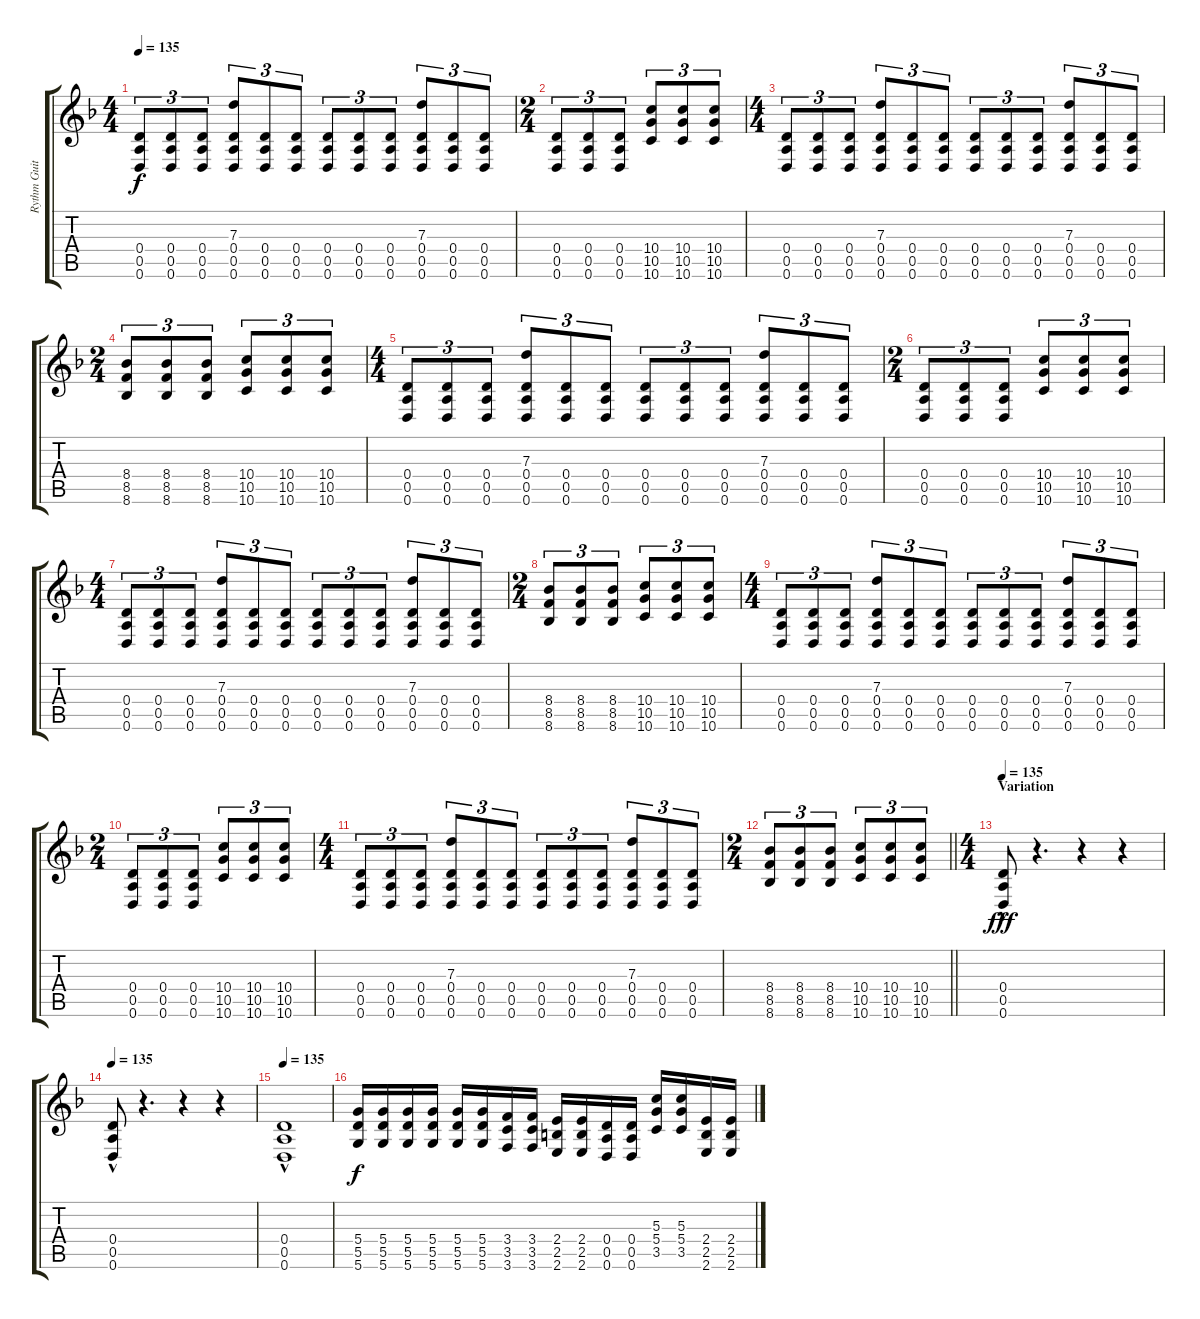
\track ("Rythm Guitar" "Rythm Guit") {instrument distortionguitar}
\staff {score tabs}
\tuning (E4 B3 G3 D3 A2 D2) {hide}
\ts (4 4)
\tempo 135
\clef g2
\ks dminor
(0.4 0.5 0.6).8{tu (3 2) dy f} (0.4 0.5 0.6).8{tu (3 2)} (0.4 0.5 0.6).8{tu (3 2)} (7.3 0.4 0.5 0.6).8{tu (3 2)} (0.4 0.5 0.6).8{tu (3 2)} (0.4 0.5 0.6).8{tu (3 2)} (0.4 0.5 0.6).8{tu (3 2)} (0.4 0.5 0.6).8{tu (3 2)} (0.4 0.5 0.6).8{tu (3 2)} (7.3 0.4 0.5 0.6).8{tu (3 2)} (0.4 0.5 0.6).8{tu (3 2)} (0.4 0.5 0.6).8{tu (3 2)} |
\ts (2 4)
(0.4 0.5 0.6).8{tu (3 2)} (0.4 0.5 0.6).8{tu (3 2)} (0.4 0.5 0.6).8{tu (3 2)} (10.4 10.5 10.6).8{tu (3 2)} (10.4 10.5 10.6).8{tu (3 2)} (10.4 10.5 10.6).8{tu (3 2)} |
\ts (4 4)
(0.4 0.5 0.6).8{tu (3 2)} (0.4 0.5 0.6).8{tu (3 2)} (0.4 0.5 0.6).8{tu (3 2)} (7.3 0.4 0.5 0.6).8{tu (3 2)} (0.4 0.5 0.6).8{tu (3 2)} (0.4 0.5 0.6).8{tu (3 2)} (0.4 0.5 0.6).8{tu (3 2)} (0.4 0.5 0.6).8{tu (3 2)} (0.4 0.5 0.6).8{tu (3 2)} (7.3 0.4 0.5 0.6).8{tu (3 2)} (0.4 0.5 0.6).8{tu (3 2)} (0.4 0.5 0.6).8{tu (3 2)} |
\ts (2 4)
(8.4 8.5 8.6).8{tu (3 2)} (8.4 8.5 8.6).8{tu (3 2)} (8.4 8.5 8.6).8{tu (3 2)} (10.4 10.5 10.6).8{tu (3 2)} (10.4 10.5 10.6).8{tu (3 2)} (10.4 10.5 10.6).8{tu (3 2)} |
\ts (4 4)
(0.4 0.5 0.6).8{tu (3 2)} (0.4 0.5 0.6).8{tu (3 2)} (0.4 0.5 0.6).8{tu (3 2)} (7.3 0.4 0.5 0.6).8{tu (3 2)} (0.4 0.5 0.6).8{tu (3 2)} (0.4 0.5 0.6).8{tu (3 2)} (0.4 0.5 0.6).8{tu (3 2)} (0.4 0.5 0.6).8{tu (3 2)} (0.4 0.5 0.6).8{tu (3 2)} (7.3 0.4 0.5 0.6).8{tu (3 2)} (0.4 0.5 0.6).8{tu (3 2)} (0.4 0.5 0.6).8{tu (3 2)} |
\ts (2 4)
(0.4 0.5 0.6).8{tu (3 2)} (0.4 0.5 0.6).8{tu (3 2)} (0.4 0.5 0.6).8{tu (3 2)} (10.4 10.5 10.6).8{tu (3 2)} (10.4 10.5 10.6).8{tu (3 2)} (10.4 10.5 10.6).8{tu (3 2)} |
\ts (4 4)
(0.4 0.5 0.6).8{tu (3 2)} (0.4 0.5 0.6).8{tu (3 2)} (0.4 0.5 0.6).8{tu (3 2)} (7.3 0.4 0.5 0.6).8{tu (3 2)} (0.4 0.5 0.6).8{tu (3 2)} (0.4 0.5 0.6).8{tu (3 2)} (0.4 0.5 0.6).8{tu (3 2)} (0.4 0.5 0.6).8{tu (3 2)} (0.4 0.5 0.6).8{tu (3 2)} (7.3 0.4 0.5 0.6).8{tu (3 2)} (0.4 0.5 0.6).8{tu (3 2)} (0.4 0.5 0.6).8{tu (3 2)} |
\ts (2 4)
(8.4 8.5 8.6).8{tu (3 2)} (8.4 8.5 8.6).8{tu (3 2)} (8.4 8.5 8.6).8{tu (3 2)} (10.4 10.5 10.6).8{tu (3 2)} (10.4 10.5 10.6).8{tu (3 2)} (10.4 10.5 10.6).8{tu (3 2)} |
\ts (4 4)
(0.4 0.5 0.6).8{tu (3 2)} (0.4 0.5 0.6).8{tu (3 2)} (0.4 0.5 0.6).8{tu (3 2)} (7.3 0.4 0.5 0.6).8{tu (3 2)} (0.4 0.5 0.6).8{tu (3 2)} (0.4 0.5 0.6).8{tu (3 2)} (0.4 0.5 0.6).8{tu (3 2)} (0.4 0.5 0.6).8{tu (3 2)} (0.4 0.5 0.6).8{tu (3 2)} (7.3 0.4 0.5 0.6).8{tu (3 2)} (0.4 0.5 0.6).8{tu (3 2)} (0.4 0.5 0.6).8{tu (3 2)} |
\ts (2 4)
(0.4 0.5 0.6).8{tu (3 2)} (0.4 0.5 0.6).8{tu (3 2)} (0.4 0.5 0.6).8{tu (3 2)} (10.4 10.5 10.6).8{tu (3 2)} (10.4 10.5 10.6).8{tu (3 2)} (10.4 10.5 10.6).8{tu (3 2)} |
\ts (4 4)
(0.4 0.5 0.6).8{tu (3 2)} (0.4 0.5 0.6).8{tu (3 2)} (0.4 0.5 0.6).8{tu (3 2)} (7.3 0.4 0.5 0.6).8{tu (3 2)} (0.4 0.5 0.6).8{tu (3 2)} (0.4 0.5 0.6).8{tu (3 2)} (0.4 0.5 0.6).8{tu (3 2)} (0.4 0.5 0.6).8{tu (3 2)} (0.4 0.5 0.6).8{tu (3 2)} (7.3 0.4 0.5 0.6).8{tu (3 2)} (0.4 0.5 0.6).8{tu (3 2)} (0.4 0.5 0.6).8{tu (3 2)} |
\ts (2 4)
\barLineRight lightlight
(8.4 8.5 8.6).8{tu (3 2)} (8.4 8.5 8.6).8{tu (3 2)} (8.4 8.5 8.6).8{tu (3 2)} (10.4 10.5 10.6).8{tu (3 2)} (10.4 10.5 10.6).8{tu (3 2)} (10.4 10.5 10.6).8{tu (3 2)} |
\ts (4 4)
\section ("" "Variation")
\tempo 135
(0.4{hac} 0.5{hac} 0.6{hac}).8{dy fff} r.4{d} r.4 r.4 |
\tempo 135
(0.4{hac} 0.5{hac} 0.6{hac}).8 r.4{d} r.4 r.4 |
\tempo 135
(0.4{hac} 0.5{hac} 0.6{hac}).1 |
(5.4 5.5 5.6).16{dy f} (5.4 5.5 5.6).16 (5.4 5.5 5.6).16 (5.4 5.5 5.6).16 (5.4 5.5 5.6).16 (5.4 5.5 5.6).16 (3.4 3.5 3.6).16 (3.4 3.5 3.6).16 (2.4 2.5 2.6).16 (2.4 2.5 2.6).16 (0.4 0.5 0.6).16 (0.4 0.5 0.6).16 (5.3 5.4 3.5).16 (5.3 5.4 3.5).16 (2.4 2.5 2.6).16 (2.4 2.5 2.6).16
